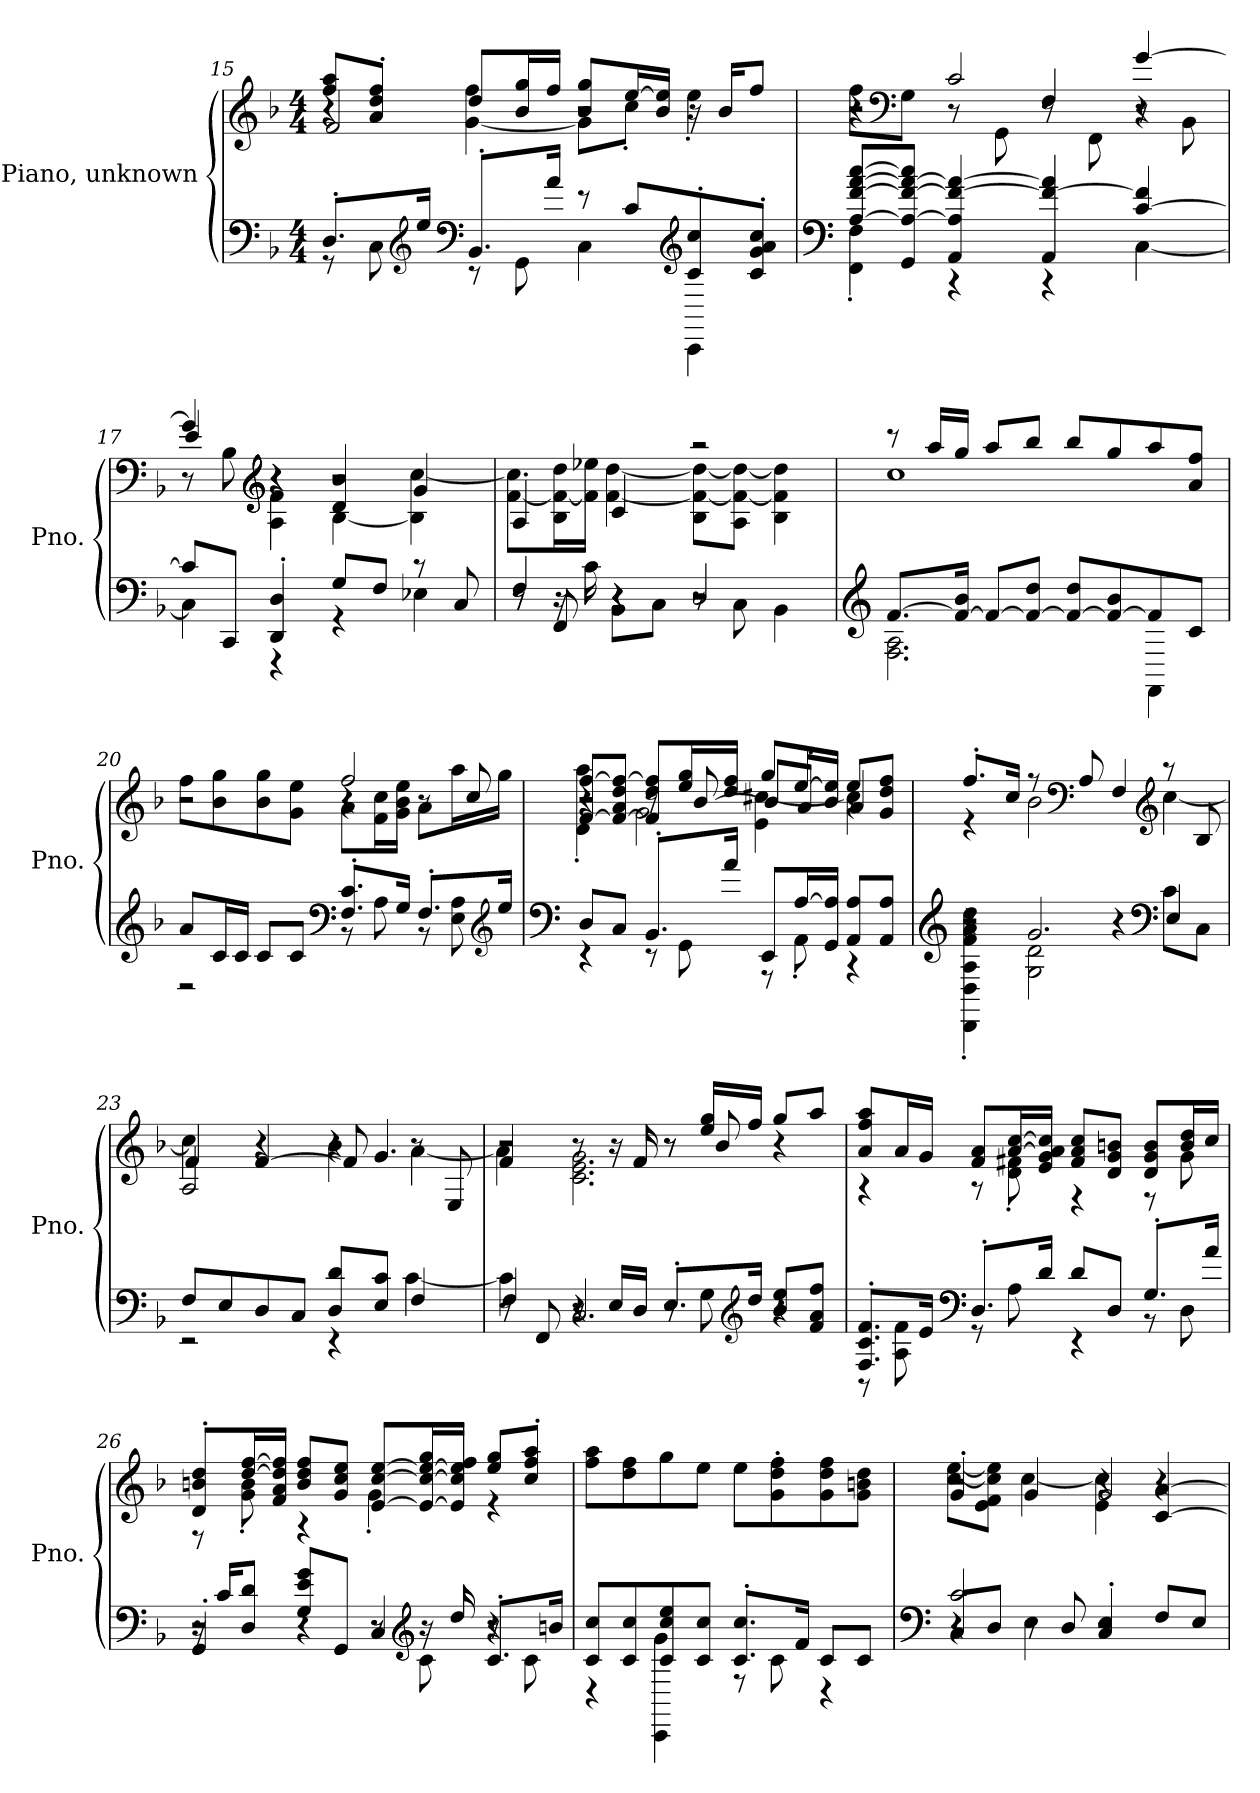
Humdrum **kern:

**kern	**kern
*part1	*part1
*staff2	*staff1
*I"Piano, unknown	*
*I'Pno.	*
*clefF4	*clefG2
*k[b-]	*k[b-]
*M4/4	*M4/4
=15	=15
*^	*^
*	*	*	*^
8.D'/L	8r	8ff/ 8aa/L	4r	2f/
.	8C\	8a/' 8dd/' 8ff/'J	.	.
*clefG2	*	*	*	*
16ee/Jk	.	.	.	.
*clefF4	*	*	*	*
8.BB-'/L	8r	8dd/L	[4g\ 4ff\	.
.	8GG\	16b-/ 16gg/L	.	.
16a/Jk	.	16ff/JJ	.	.
8r	4C\	8b-/ 8gg/L	8g\L]	2r
8c/L	.	[16ee/L	8cc'\J	.
.	.	16b-/ 16ee/]JJ	.	.
*clefG2	*	*	*	*
8c/' 8cc/'	4CC\	16r	4ee'\	.
.	.	16b-/KL	.	.
8c/' 8g/' 8a/' 8cc/'J	.	8ff/J	.	.
!!LO:PB:g=z	!!	!!
=16	=16	=16	=16	=16
*clefF4	*	*	*	*
[8A/ [8f/ [8a/ [8cc/L	4FF\' 4F\'	4r	8ff\L	2r
*	*	*clefF4	*	*
8GG/ 8A/_ 8f/_ 8a/_ 8cc/]J	.	.	8G\J	.
4AA/ 4A/] 4f/_ 4a/_	4r	2c/	8r	.
.	.	.	8GG\	.
4AA/ 4f/_ 4a/]	4r	.	8r	4F/
.	.	.	8FF\	.
[4c/ 4f/]	[4C\	[4g/	8r	4r
.	.	.	8BB-\	.
=17	=17	=17	=17	=17
8c/L]	4C\]	4g/]	8r	4e/
8CC/J	.	.	8B-\	.
*	*	*clefG2	*	*
4DD/' 4D/'	4r	4r	4A\ 4f\	4r
8G/L	4r	4d/ 4b-/	[4B-\	2r
8F/J	.	.	.	.
8r	4E-X\	4g/	4B-\] [4cc\	.
8C/	.	.	.	.
*	*	*	*v	*v
=18	=18	=18	=18
*	*^	*	*
4F/	8r	8r	4A'/	[8f\ 8cc\]L
.	16r	8FF/	.	16B-\ 16f\_ 16dd\L
.	16c\	.	.	16f\] 16ee-X\JJ
4r	8BB-\L	4r	4c/	[4f\ [4dd\
.	8C\J	.	.	.
2D/	8r	2r	2r	8B-\ 8f\_ 8dd\_L
.	8C\	.	.	8A\ 8f\_ 8dd\_J
.	4BB-\	.	.	4B-\ 4f\] 4dd\]
*v	*v	*v	*	*
!!LO:LB:g=z	!!
=19	=19	=19
*clefG2	*	*
*^	*	*
[8.f/L	2.F\ 2.A\	8r	1cc
.	.	16aa/LL	.
16f/_ 16b-/Jk	.	16gg/JJ	.
8f/L_	.	8aa/L	.
8f/_ 8dd/J	.	8bb-/J	.
8f/_ 8dd/L	.	8bb-/L	.
8f/_ 8b-/	.	8gg/	.
8f/]	4FF\	8aa/	.
8c/J	.	8a/ 8ff/J	.
=20	=20	=20	=20
*	*	*	*^
8a/L	2r	2r	8ff\L	2r
16c/L	.	.	8b-\ 8gg\	.
16c/JJ	.	.	.	.
8c/L	.	.	8b-\ 8gg\	.
8c/J	.	.	8g\ 8ee\J	.
*clefF4	*	*	*	*
8.F/' 8.c/'L	8r	2ff/	8a\L	4r
.	8A\	.	16f\ 16cc\L	.
16G/Jk	.	.	16g\ 16b-\ 16ee\JJ	.
8.F'/L	8r	.	8a\L	8r
.	8E\ 8A\	.	16aa\L	8cc/
*clefG2	*	*	*	*
16ee/Jk	.	.	16gg\JJ	.
*	*	*v	*v	*v
!!LO:LB:g=z
=21	=21	=21
*clefF4	*	*
*	*	*^
*	*	*	*^
*	*	*	*	*^
8D/L	4r	[8f/ [8ff/L	4d\' 4aa\'	4r	2r
8C/J	.	8f/_ 8a/ 8dd/ 8ff/_J	.	.	.
8.BB-'/L	8r	8f/] 8dd/ 8ff/]L	2g\	8r	.
.	8GG\	16ee/ 16gg/L	.	[8b-/	.
16a/Jk	.	16dd/ 16ff/JJ	.	.	.
8EE/L	8r	8gg/L	.	8b-/L]	4e\ [4cc#X\
[16A/L	8AA'\	[16ee/L	.	8a'/J	.
16GG/ 16A/]JJ	.	16b-/ 16ee/]JJ	.	.	.
8AA/ 8A/L	4r	8ee/L	4r	4a/	4cc#\]
8AA/ 8A/J	.	8g/ 8dd/ 8ff/J	.	.	.
*v	*v	*	*	*	*
*	*v	*v	*v	*v
=22	=22
*clefG2	*
*^	*^
*	*^	*	*
4r	4DD\' 4D\' 4A\' 4f\' 4a\' 4dd\'	2r	8.ff'/L	4r
.	.	.	16cc/Jk	.
2.g/	2G\ 2d\	.	8r	2b-\
*	*	*	*clefF4	*
.	.	.	8A/	.
.	.	4r	4F/	.
*clefF4	*	*	*clefG2	*
.	8c\L	4E/	8r	[4cc\
.	8C\J	.	8B-/	.
*	*v	*v	*	*
=23	=23	=23	=23
*	*	*	*^
8F/L	2r	2A/	4cc\]	4f/
8E/	.	.	.	.
8D/	.	.	4r	[4f/
8C/J	.	.	.	.
8D/ 8d/L	4r	4r	4b-\	8f/]
8E/ 8c/J	.	.	.	4.g/
4F/	[4c\	8r	[4a\	.
.	.	8E/	.	.
!!LO:LB:g=z	!!	!!
=24	=24	=24	=24	=24
*	*^	*	*	*
8r	4c\]	4F/	4f/	4a\]	2r
8FF/	.	.	.	.	.
8r	4r	2.C/	8r	2.c\ 2.e\ 2.g\	.
16E/LL	.	.	16r	.	.
16D/JJ	.	.	16f/	.	.
8.E'/L	8r	.	8r	.	8r
.	8G\	.	16ee/ 16gg/LL	.	8b-/
*clefG2	*	*	*	*	*
16dd/Jk	.	.	16ff/JJ	.	.
8b-/ 8ee/L	4r	.	8gg/L	.	4r
8f/ 8a/ 8ff/J	.	.	8aa/J	.	.
*	*v	*v	*	*	*
*	*	*	*v	*v
=25	=25	=25	=25
8.F/' 8.c/' 8.f/'L	8r	8a/ 8ff/ 8aa/L	4r
.	8A\ 8f\	16a/L	.
16e/Jk	.	16g/JJ	.
*clefF4	*	*	*
8.D'/L	8r	8f/ 8a/L	8r
.	8A\	[16a/ [16cc/L	8d\' 8f#X\'
16d/Jk	.	16e/ 16g/ 16a/] 16cc/]JJ	.
8d/L	4r	8f#/ 8a/ 8cc/L	4r
8D/J	.	8d/ 8g/ 8bn/J	.
8.G'/L	8r	8d/ 8g/ 8b/L	8r
.	8D\	16b/ 16dd/L	8g\
16a/Jk	.	16cc/JJ	.
!!LO:LB:g=z	!!
=26	=26	=26	=26
*	*^	*	*
16r	2r	4GG'/	8d/' 8bn/' 8dd/'L	8r
16c/KL	.	.	.	.
8D/ 8d/J	.	.	[16dd/ [16ff/L	8g\' 8b\'
.	.	.	16f/ 16a/ 16dd/] 16ff/]JJ	.
8G/ 8e/ 8g/L	.	4r	8b/ 8dd/ 8ff/L	4r
8GG/J	.	.	8g/ 8cc/ 8ee/J	.
8r	8r	4C/	[8e/ [8cc/ [8ee/L	4g'\
*clefG2	*	*	*	*
16r	8c\	.	16e/_ 16cc/_ 16ee/_ 16gg/L	.
16dd/	.	.	16e/] 16cc/] 16ee/] 16ff/JJ	.
8.c'/L	8r	4r	8ee/ 8gg/L	4r
.	8c\	.	8cc/' 8ff/' 8aa/'J	.
16bn/Jk	.	.	.	.
*	*v	*v	*	*
*	*	*v	*v
=27	=27	=27
8c/ 8cc/L	4r	8ff\ 8aa\L
8c/ 8cc/	.	8dd\ 8ff\
8c/ 8cc/ 8ee/	4CC\ 4g\	8gg\
8c/ 8cc/J	.	8ee\J
8.c/' 8.cc/'L	8r	8ee\L
.	8c\	8g\' 8dd\' 8ff\'
16f/Jk	.	.
8c/L	4r	8g\ 8dd\ 8ff\
8c/J	.	8g\ 8bn\ 8dd\J
*v	*v	*
=28	=28
*clefF4	*
*^	*^
*	*^	*	*^
2c/	4r	8C/L	4g'/	[8cc\ [8ee\L	2r
.	.	8D/J	.	8e\ 8f\ 8cc\] 8ee\]J	.
.	4E\	8r	4g/	[4cc\	.
.	.	8D/	.	.	.
2r	2r	4C/' 4E/'	2g/	4e\ 4cc\]	4r
.	.	8F/L	.	4r	[4c/ [4a/
.	.	8E/J	.	.	.
*v	*v	*v	*	*	*
*	*v	*v	*v
=	=
*-	*-
